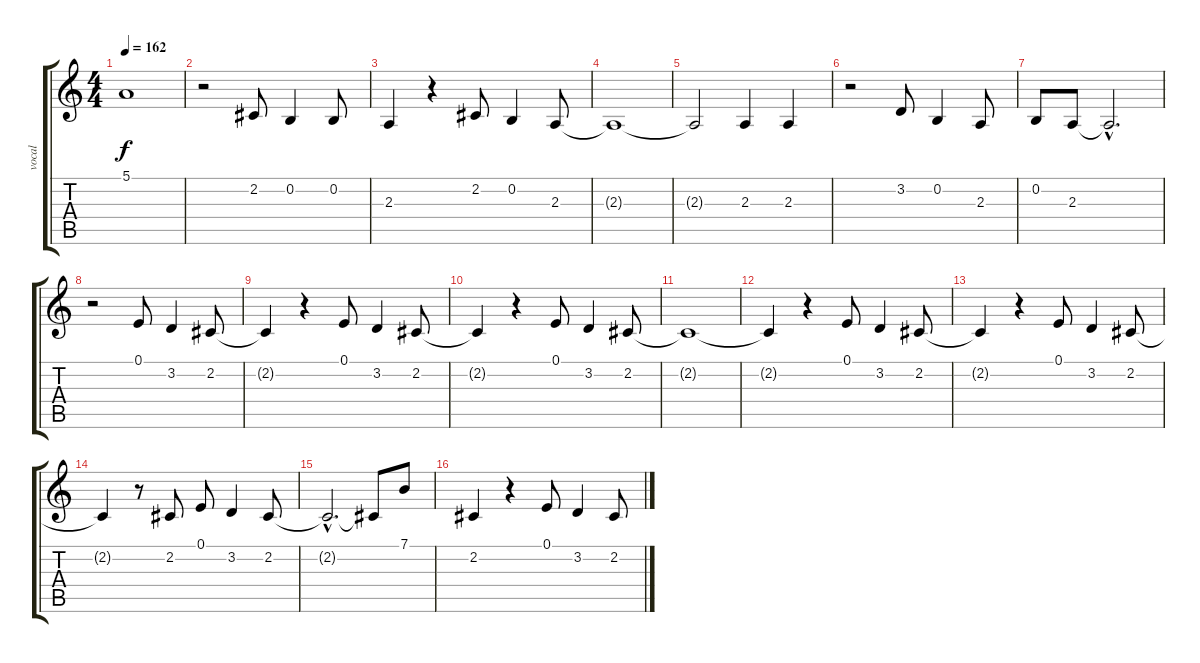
\track ("vocal" "vocal") {instrument brasssection}
\staff {score tabs}
\tuning (E4 B3 G3 D3 A2 E2) {hide}
\ts (4 4)
\tempo 162
\clef g2
\ks c
5.1.1{dy f} |
r.2 2.2.8 0.2.4 0.2.8 |
2.3.4 r.4 2.2.8 0.2.4 2.3.8 |
2.3{t}.1 |
2.3{t}.2 2.3.4 2.3.4 |
r.2 3.2.8 0.2.4 2.3.8 |
0.2.8 2.3.8 2.3{hac t}.2{d} |
r.2 0.1.8 3.2.4 2.2.8 |
2.2{t}.4 r.4 0.1.8 3.2.4 2.2.8 |
2.2{t}.4 r.4 0.1.8 3.2.4 2.2.8 |
2.2{t}.1 |
2.2{t}.4 r.4 0.1.8 3.2.4 2.2.8 |
2.2{t}.4 r.4 0.1.8 3.2.4 2.2.8 |
2.2{t}.4 r.8 2.2.8 0.1.8 3.2.4 2.2.8 |
2.2{hac t}.2{d} 2.2{t}.8 7.1.8 |
2.2.4 r.4 0.1.8 3.2.4 2.2.8
